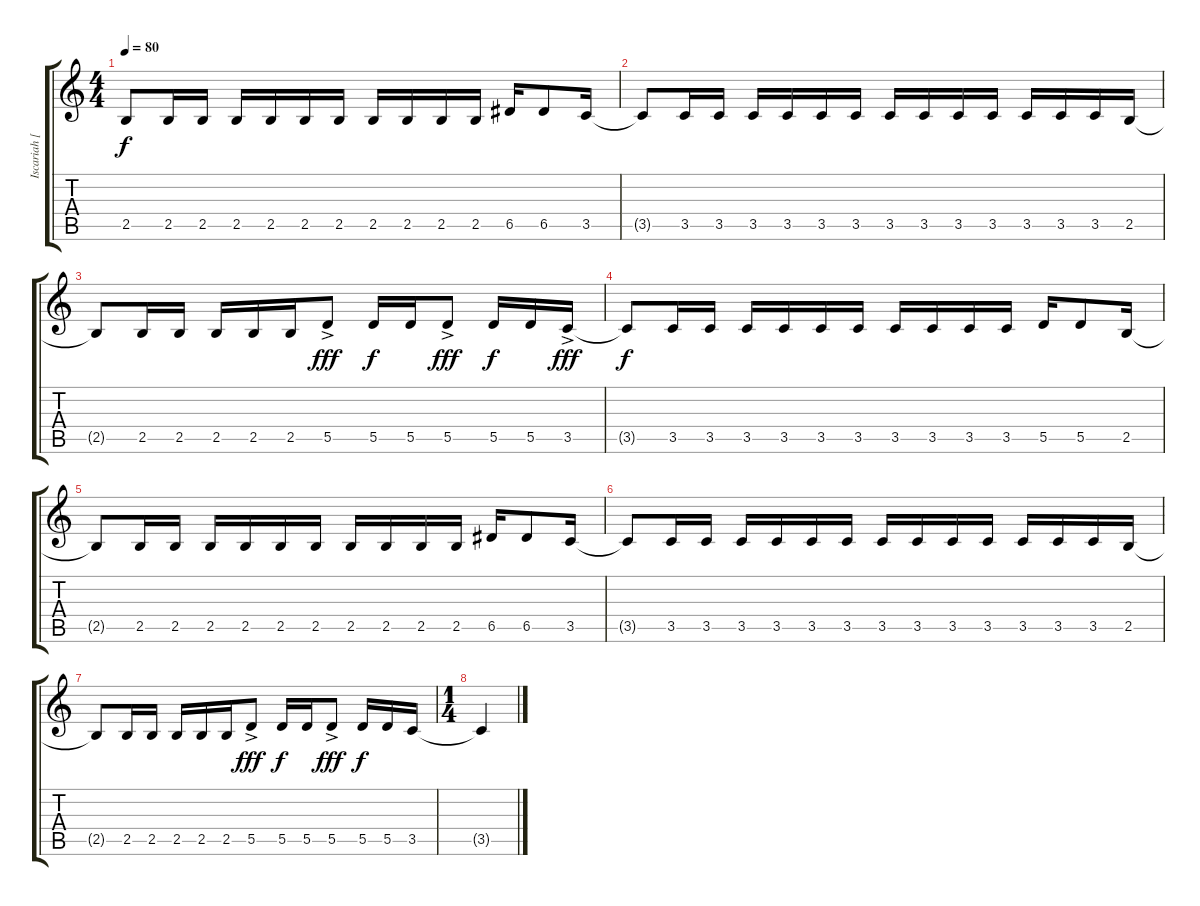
\track ("Iscariah [Bass]" "Iscariah [") {instrument electricbasspick}
\staff {score tabs}
\tuning (E4 B3 G3 D3 A2 E2) {hide}
\ts (4 4)
\tempo 80
\clef g2
\ks c
2.5{t}.8{dy f} 2.5.16 2.5.16 2.5.16 2.5.16 2.5.16 2.5.16 2.5.16 2.5.16 2.5.16 2.5.16 6.5.16 6.5.8 3.5.16 |
3.5{t}.8 3.5.16 3.5.16 3.5.16 3.5.16 3.5.16 3.5.16 3.5.16 3.5.16 3.5.16 3.5.16 3.5.16 3.5.16 3.5.16 2.5.16 |
2.5{t}.8 2.5.16 2.5.16 2.5.16 2.5.16 2.5.16 5.5{ac}.8{dy fff} 5.5.16{dy f} 5.5.16 5.5{ac}.8{dy fff} 5.5.16{dy f} 5.5.16 3.5{ac}.16{dy fff} |
3.5{t}.8{dy f} 3.5.16 3.5.16 3.5.16 3.5.16 3.5.16 3.5.16 3.5.16 3.5.16 3.5.16 3.5.16 5.5.16 5.5.8 2.5.16 |
2.5{t}.8 2.5.16 2.5.16 2.5.16 2.5.16 2.5.16 2.5.16 2.5.16 2.5.16 2.5.16 2.5.16 6.5.16 6.5.8 3.5.16 |
3.5{t}.8 3.5.16 3.5.16 3.5.16 3.5.16 3.5.16 3.5.16 3.5.16 3.5.16 3.5.16 3.5.16 3.5.16 3.5.16 3.5.16 2.5.16 |
2.5{t}.8 2.5.16 2.5.16 2.5.16 2.5.16 2.5.16 5.5{ac}.8{dy fff} 5.5.16{dy f} 5.5.16 5.5{ac}.8{dy fff} 5.5.16{dy f} 5.5.16 3.5.16 |
\ts (1 4)
3.5{t}.4
